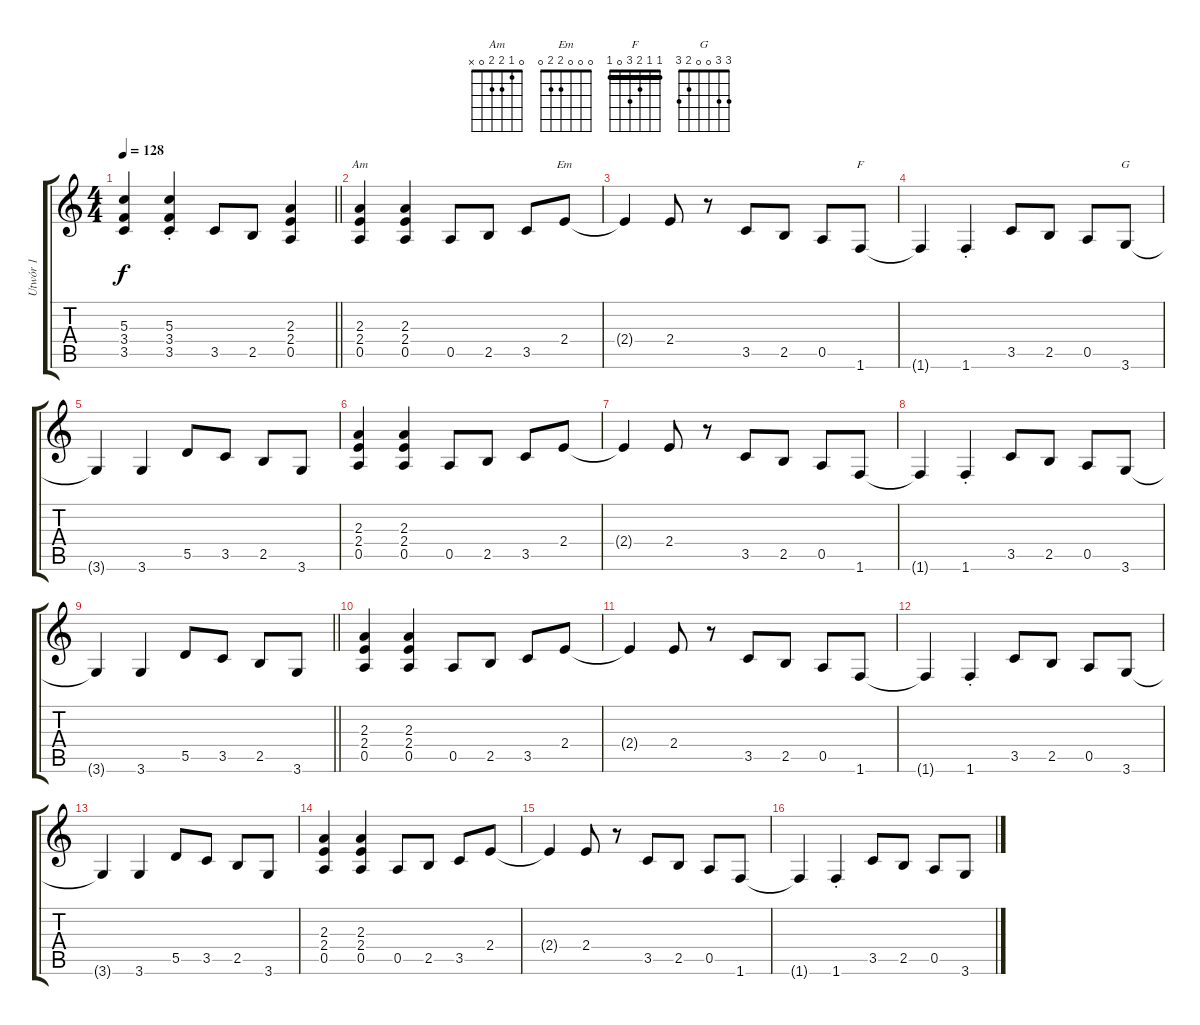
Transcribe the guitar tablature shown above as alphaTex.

\track ("Utwór 1" "Utwór 1") {instrument overdrivenguitar}
\staff {score tabs}
\tuning (E4 B3 G3 D3 A2 E2) {hide}
\chord ("Am" 0 1 2 2 0 x)
\chord ("Em" 0 0 0 2 2 0)
\chord ("F" 1 1 2 3 0 1) {barre 1}
\chord ("G" 3 3 0 0 2 3)
\ts (4 4)
\tempo 128
\clef g2
\barLineRight lightlight
\ks c
(5.3{t} 3.4{t} 3.5{t}).4{dy f} (5.3{st} 3.4{st} 3.5{st}).4 3.5.8 2.5.8 (2.3 2.4 0.5).4 |
(2.3 2.4 0.5).4{ch "Am"} (2.3 2.4 0.5).4 0.5.8 2.5.8 3.5.8 2.4.8{ch "Em"} |
2.4{t}.4 2.4.8 r.8 3.5.8 2.5.8 0.5.8 1.6.8{ch "F"} |
1.6{t}.4 1.6{st}.4 3.5.8 2.5.8 0.5.8 3.6.8{ch "G"} |
3.6{t}.4 3.6.4 5.5.8 3.5.8 2.5.8 3.6.8 |
(2.3 2.4 0.5).4 (2.3 2.4 0.5).4 0.5.8 2.5.8 3.5.8 2.4.8 |
2.4{t}.4 2.4.8 r.8 3.5.8 2.5.8 0.5.8 1.6.8 |
1.6{t}.4 1.6{st}.4 3.5.8 2.5.8 0.5.8 3.6.8 |
\barLineRight lightlight
3.6{t}.4 3.6.4 5.5.8 3.5.8 2.5.8 3.6.8 |
(2.3 2.4 0.5).4 (2.3 2.4 0.5).4 0.5.8 2.5.8 3.5.8 2.4.8 |
2.4{t}.4 2.4.8 r.8 3.5.8 2.5.8 0.5.8 1.6.8 |
1.6{t}.4 1.6{st}.4 3.5.8 2.5.8 0.5.8 3.6.8 |
3.6{t}.4 3.6.4 5.5.8 3.5.8 2.5.8 3.6.8 |
(2.3 2.4 0.5).4 (2.3 2.4 0.5).4 0.5.8 2.5.8 3.5.8 2.4.8 |
2.4{t}.4 2.4.8 r.8 3.5.8 2.5.8 0.5.8 1.6.8 |
1.6{t}.4 1.6{st}.4 3.5.8 2.5.8 0.5.8 3.6.8
